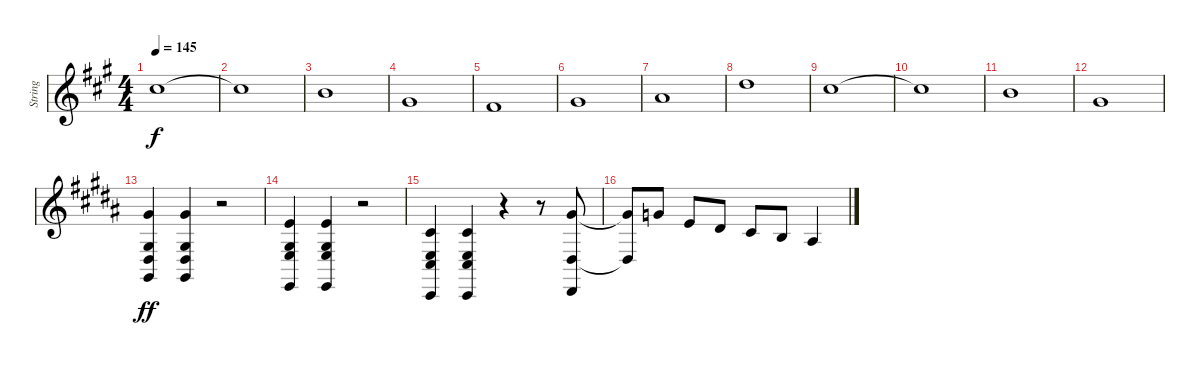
\track ("String" "String") {instrument stringensemble1}
\staff {score}
\tuning (E4 B3 G3 D3 A2 E2 B1) {hide}
\ts (4 4)
\tempo 145
\clef g2
\ks a
9.1.1{dy f} |
9.1{t}.1 |
7.1.1 |
4.1.1 |
2.1.1 |
4.1.1 |
5.1.1 |
10.1.1 |
9.1.1 |
9.1{t}.1 |
7.1.1 |
4.1.1 |
\ks b
(4.1 6.4 6.5 4.6).4{dy ff} (4.1 6.4 6.5 4.6).4 r.2 |
(0.1 6.4 7.5 0.6).4 (0.1 6.4 7.5 0.6).4 r.2 |
(2.2 2.4 4.5 2.7).4 (2.2 2.4 4.5 2.7).4 r.4 r.8 (4.1 6.5 4.7).8 |
(4.1{t} 6.5{t}).8 3.1.8 0.1.8 4.2.8 2.2.8 0.2.8 3.3.4
